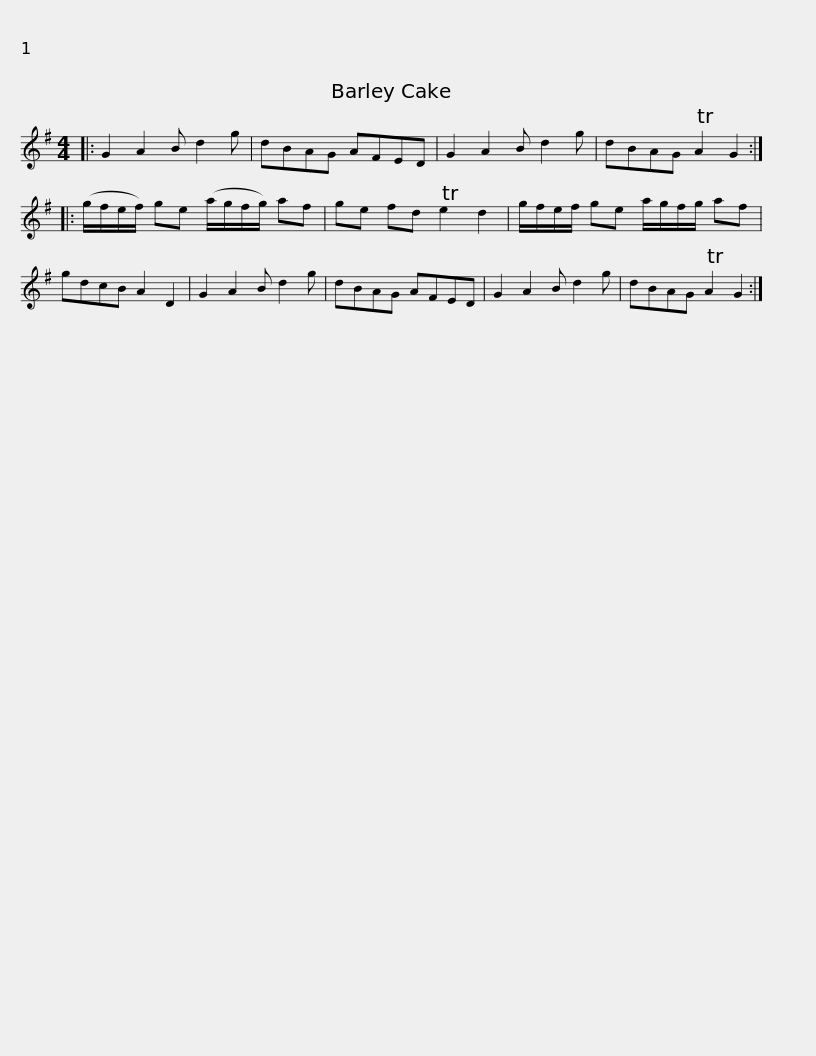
X:1
L:1/8
M:4/4
I:linebreak $
K:G
V:1 treble
V:1
|: G2 A2 B d2 g | dBAG AFED | G2 A2 B d2 g | dBAG TA2 G2 :: (g/f/e/f/) ge (a/g/f/g/) af | %5
 ge fd Te2 d2 |$ g/f/e/f/ ge a/g/f/g/ af | gdcB A2 D2 | G2 A2 B d2 g | dBAG AFED | %10
 G2 A2 B d2 g | dBAG TA2 G2 :| %12
